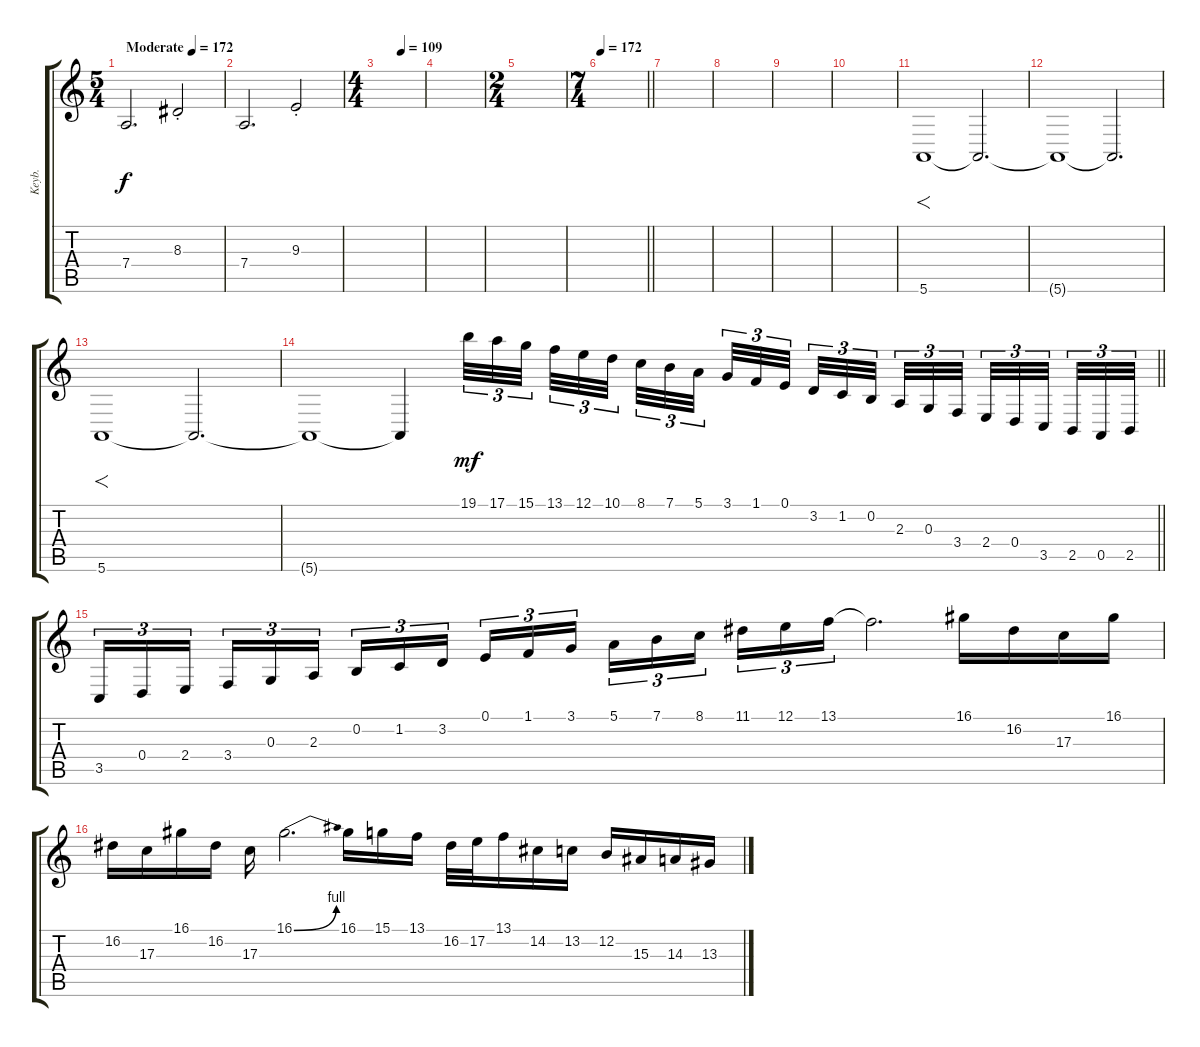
\track ("Keyb." "Keyb.") {instrument synthbrass1}
\staff {score tabs}
\tuning (E4 B3 G3 D3 A2 E2) {hide}
\ts (5 4)
\tempo (172 "Moderate")
\clef g2
\ks c
7.4.2{d dy f balance 0 instrument synthbrass1} 8.3{st}.2{balance 16} |
7.4.2{d balance 0} 9.3{st}.2{balance 16} |
\ts (4 4)
\tempo (109 0.5)
|
|
\ts (2 4)
|
\ts (7 4)
\tempo 172
\barLineRight lightlight
|
|
|
|
|
5.6.1{f balance 8} 5.6{t}.2{d} |
5.6{t}.1 5.6{t}.2{d} |
5.6.1{f} 5.6{t}.2{d} |
\barLineRight lightlight
5.6{t}.1 5.6{t}.4 19.1.32{tu (3 2) dy mf volume 12} 17.1.32{tu (3 2)} 15.1.32{tu (3 2) beam splitsecondary} 13.1.32{tu (3 2)} 12.1.32{tu (3 2)} 10.1.32{tu (3 2) beam splitsecondary} 8.1.32{tu (3 2)} 7.1.32{tu (3 2)} 5.1.32{tu (3 2) beam splitsecondary} 3.1.32{tu (3 2)} 1.1.32{tu (3 2)} 0.1.32{tu (3 2)} 3.2.32{tu (3 2)} 1.2.32{tu (3 2)} 0.2.32{tu (3 2) beam splitsecondary} 2.3.32{tu (3 2)} 0.3.32{tu (3 2)} 3.4.32{tu (3 2) beam splitsecondary} 2.4.32{tu (3 2)} 0.4.32{tu (3 2)} 3.5.32{tu (3 2) beam splitsecondary} 2.5.32{tu (3 2)} 0.5.32{tu (3 2)} 2.5.32{tu (3 2)} |
3.5.16{tu (3 2)} 0.4.16{tu (3 2)} 2.4.16{tu (3 2) beam splitsecondary} 3.4.16{tu (3 2)} 0.3.16{tu (3 2)} 2.3.16{tu (3 2)} 0.2.16{tu (3 2)} 1.2.16{tu (3 2)} 3.2.16{tu (3 2) beam splitsecondary} 0.1.16{tu (3 2)} 1.1.16{tu (3 2)} 3.1.16{tu (3 2)} 5.1.16{tu (3 2)} 7.1.16{tu (3 2)} 8.1.16{tu (3 2) beam splitsecondary} 11.1.16{tu (3 2)} 12.1.16{tu (3 2)} 13.1.16{tu (3 2)} 13.1{t}.2{d} 16.1.16 16.2.16 17.3.16 16.1.16 |
16.2.16 17.3.16 16.1.16 16.2.16 17.3.16 16.1{be (bend 0 0 60 4)}.2{d} 16.1.16 15.1.16 13.1.16 16.2.32 17.2.32 13.1.16 14.2.16 13.2.16 12.2.16 15.3.16 14.3.16 13.3.16
